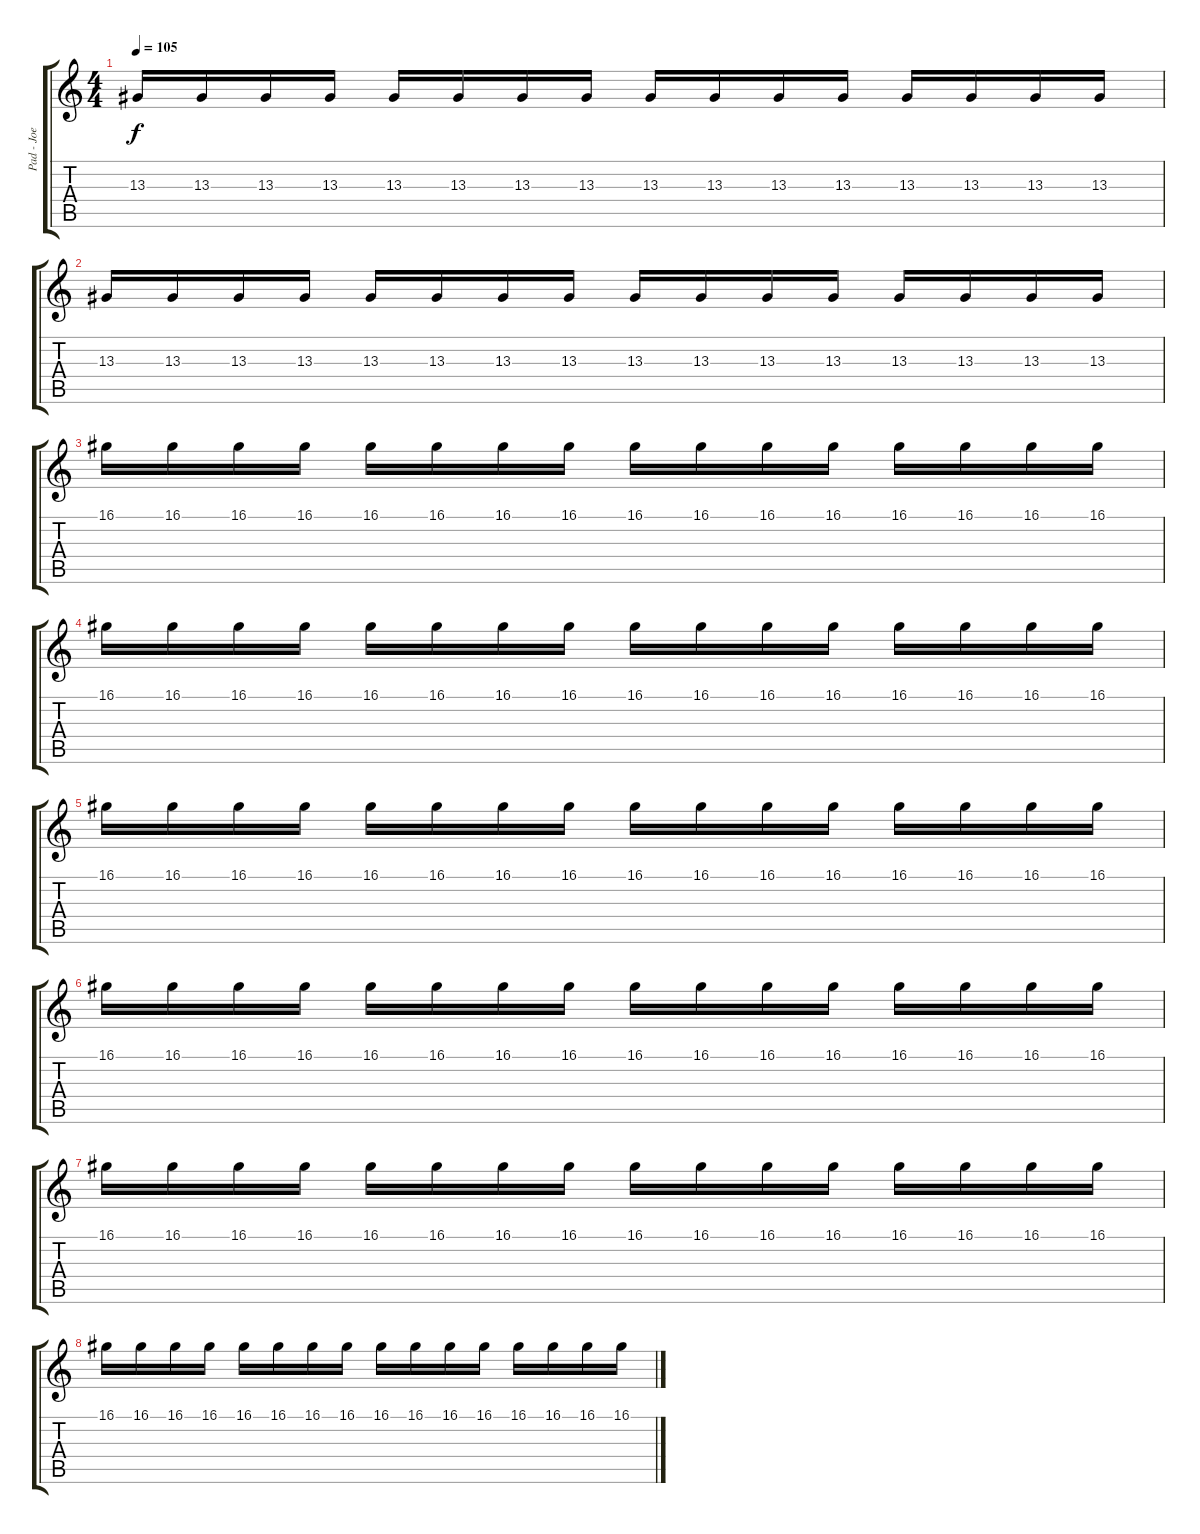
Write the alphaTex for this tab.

\track ("Pad - Joe Hahn" "Pad - Joe ") {instrument kalimba}
\staff {score tabs}
\tuning (E4 B3 G3 D3 A2 E2) {hide}
\ts (4 4)
\tempo 105
\clef g2
\ks c
13.3.16{dy f} 13.3.16 13.3.16 13.3.16 13.3.16 13.3.16 13.3.16 13.3.16 13.3.16 13.3.16 13.3.16 13.3.16 13.3.16 13.3.16 13.3.16 13.3.16 |
13.3.16 13.3.16 13.3.16 13.3.16 13.3.16 13.3.16 13.3.16 13.3.16 13.3.16 13.3.16 13.3.16 13.3.16 13.3.16 13.3.16 13.3.16 13.3.16 |
16.1.16{volume 9} 16.1.16 16.1.16 16.1.16 16.1.16 16.1.16 16.1.16 16.1.16 16.1.16 16.1.16 16.1.16 16.1.16 16.1.16 16.1.16 16.1.16 16.1.16 |
16.1.16 16.1.16 16.1.16 16.1.16 16.1.16 16.1.16 16.1.16 16.1.16 16.1.16 16.1.16 16.1.16 16.1.16 16.1.16 16.1.16 16.1.16 16.1.16 |
16.1.16 16.1.16 16.1.16 16.1.16 16.1.16 16.1.16 16.1.16 16.1.16 16.1.16 16.1.16 16.1.16 16.1.16 16.1.16 16.1.16 16.1.16 16.1.16 |
16.1.16 16.1.16 16.1.16 16.1.16 16.1.16 16.1.16 16.1.16 16.1.16 16.1.16 16.1.16 16.1.16 16.1.16 16.1.16 16.1.16 16.1.16 16.1.16 |
16.1.16 16.1.16 16.1.16 16.1.16 16.1.16 16.1.16 16.1.16 16.1.16 16.1.16 16.1.16 16.1.16 16.1.16 16.1.16 16.1.16 16.1.16 16.1.16 |
16.1.16 16.1.16 16.1.16 16.1.16 16.1.16 16.1.16 16.1.16 16.1.16 16.1.16 16.1.16 16.1.16 16.1.16 16.1.16 16.1.16 16.1.16 16.1.16
